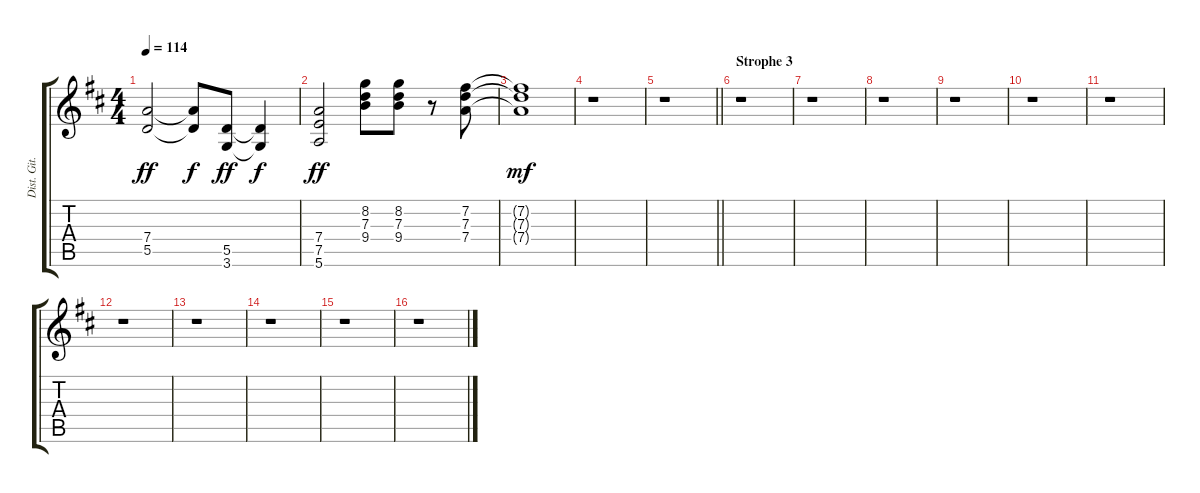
\track ("Dist. Git. Rhythmus" "Dist. Git.") {instrument distortionguitar}
\staff {score tabs}
\tuning (E4 B3 G3 D3 A2 E2) {hide}
\ts (4 4)
\tempo 114
\clef g2
\ks d
(7.4 5.5).2{dy ff} (7.4{t} 5.5{t}).8{dy f} (5.5 3.6).8{dy ff} (5.5{t} 3.6{t}).4{dy f} |
(7.4 7.5 5.6).2{dy ff} (8.2 7.3 9.4).8 (8.2 7.3 9.4).8 r.8 (7.2 7.3 7.4).8 |
(7.2{t} 7.3{t} 7.4{t}).1{dy mf} |
r.1 |
\barLineRight lightlight
r.1 |
\section ("" "Strophe 3")
r.1 |
r.1 |
r.1 |
r.1 |
r.1 |
r.1 |
r.1 |
r.1 |
r.1 |
r.1 |
r.1
